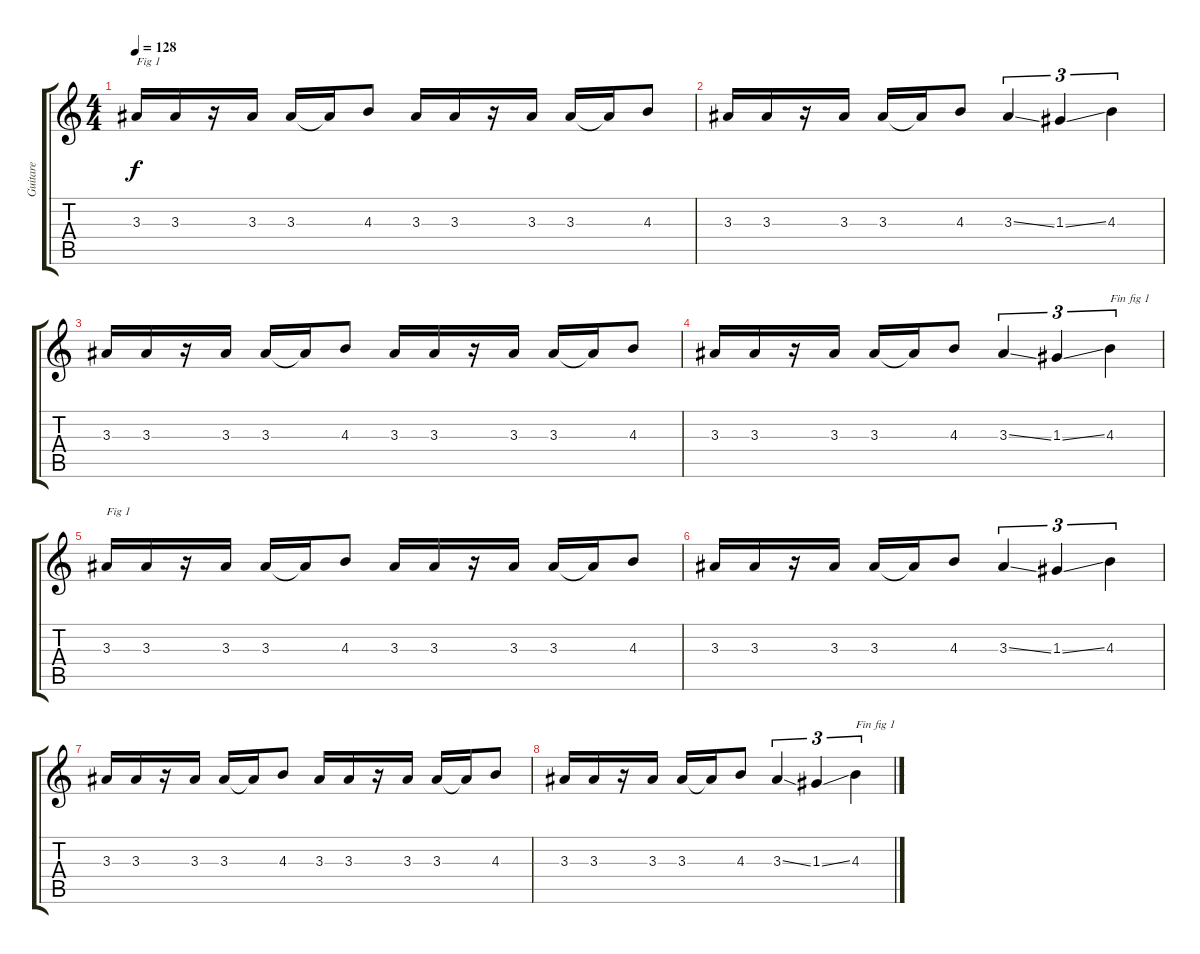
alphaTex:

\track ("Guitare" "Guitare") {instrument distortionguitar}
\staff {score tabs}
\tuning (E4 B3 G3 D3 A2 E2) {hide}
\ts (4 4)
\tempo 128
\clef g2
\ks c
3.3.16{txt "Fig 1" dy f} 3.3.16 r.16 3.3.16 3.3.16 3.3{t}.16 4.3.8 3.3.16 3.3.16 r.16 3.3.16 3.3.16 3.3{t}.16 4.3.8 |
3.3.16 3.3.16 r.16 3.3.16 3.3.16 3.3{t}.16 4.3.8 3.3{ss}.4{tu (3 2)} 1.3{ss}.4{tu (3 2)} 4.3.4{tu (3 2)} |
3.3.16 3.3.16 r.16 3.3.16 3.3.16 3.3{t}.16 4.3.8 3.3.16 3.3.16 r.16 3.3.16 3.3.16 3.3{t}.16 4.3.8 |
3.3.16 3.3.16 r.16 3.3.16 3.3.16 3.3{t}.16 4.3.8 3.3{ss}.4{tu (3 2)} 1.3{ss}.4{tu (3 2)} 4.3.4{tu (3 2) txt "Fin fig 1"} |
3.3.16{txt "Fig 1"} 3.3.16 r.16 3.3.16 3.3.16 3.3{t}.16 4.3.8 3.3.16 3.3.16 r.16 3.3.16 3.3.16 3.3{t}.16 4.3.8 |
3.3.16 3.3.16 r.16 3.3.16 3.3.16 3.3{t}.16 4.3.8 3.3{ss}.4{tu (3 2)} 1.3{ss}.4{tu (3 2)} 4.3.4{tu (3 2)} |
3.3.16 3.3.16 r.16 3.3.16 3.3.16 3.3{t}.16 4.3.8 3.3.16 3.3.16 r.16 3.3.16 3.3.16 3.3{t}.16 4.3.8 |
3.3.16 3.3.16 r.16 3.3.16 3.3.16 3.3{t}.16 4.3.8 3.3{ss}.4{tu (3 2)} 1.3{ss}.4{tu (3 2)} 4.3.4{tu (3 2) txt "Fin fig 1"}
